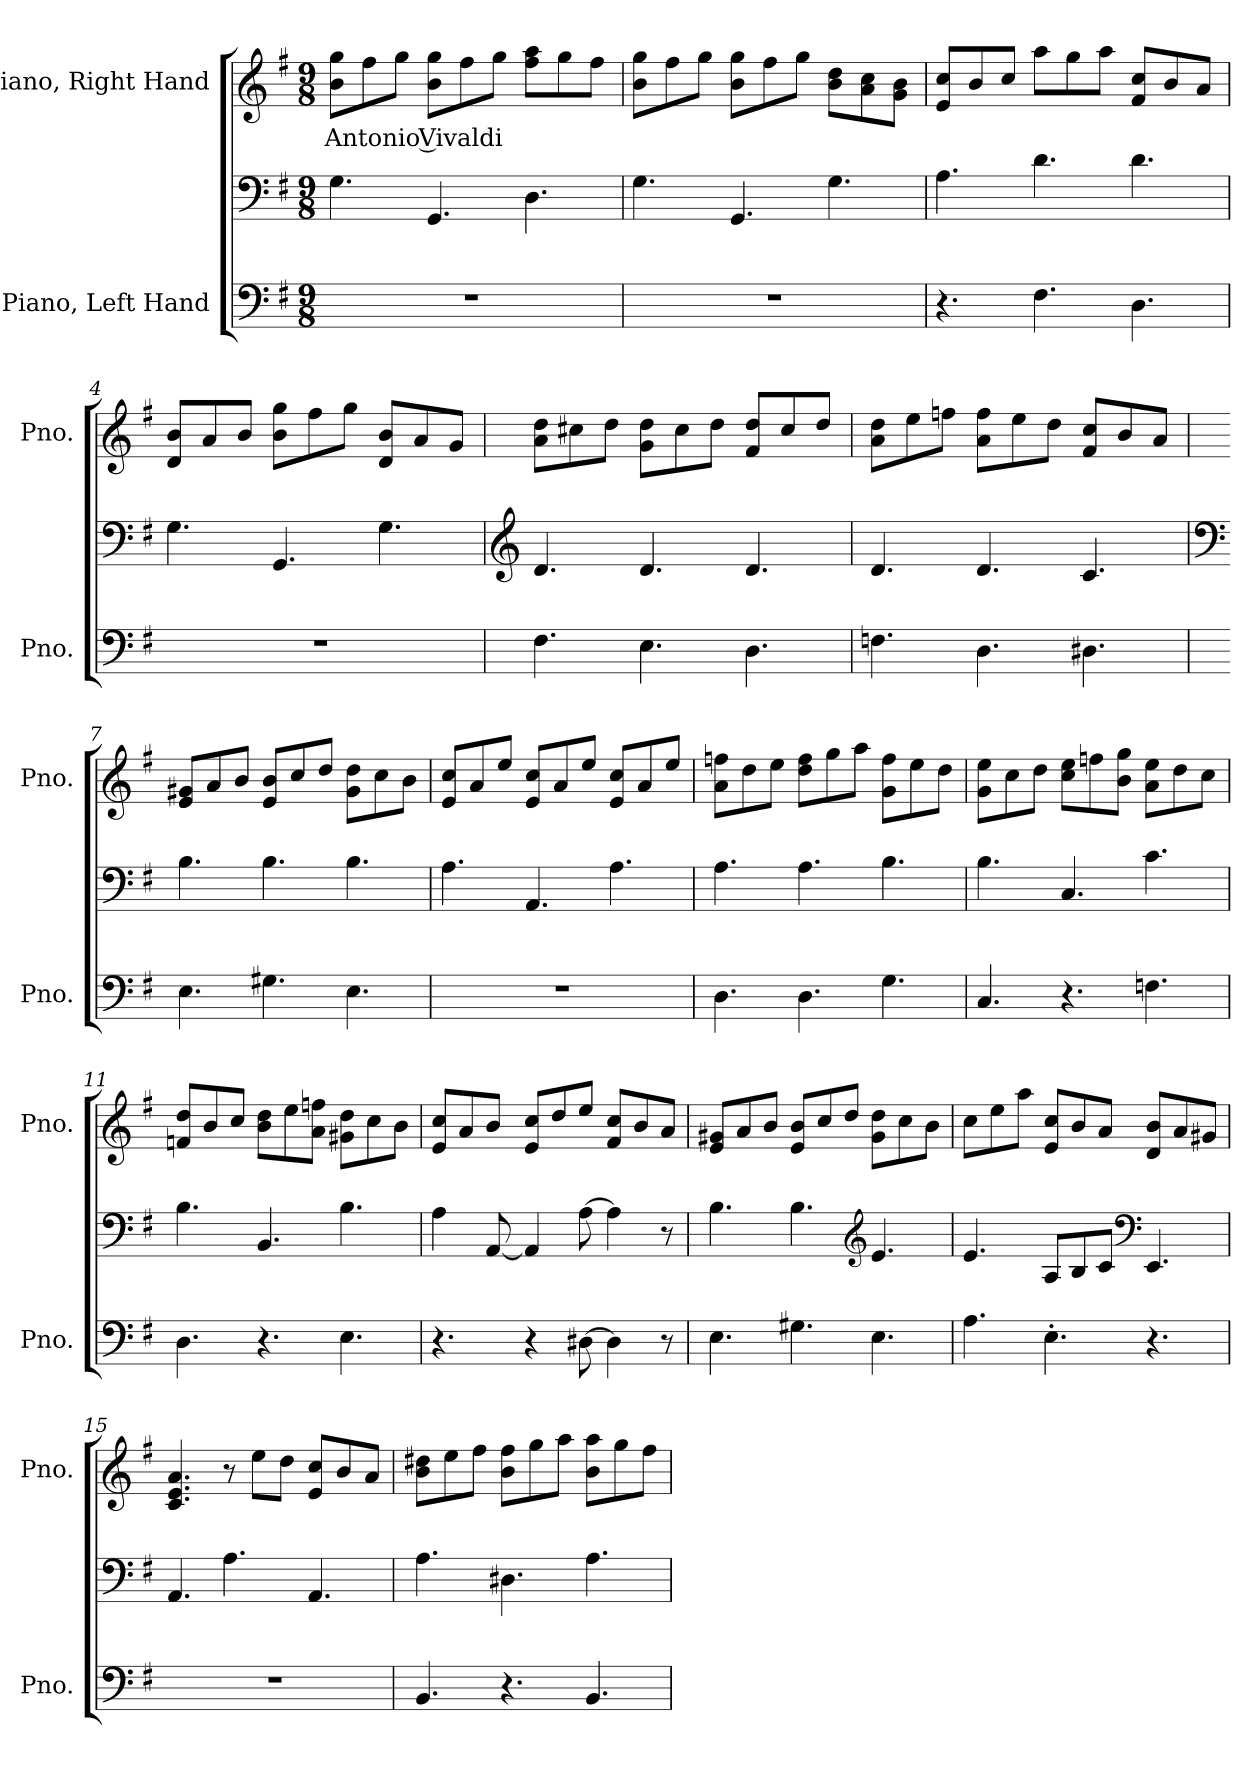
**kern	**kern	**kern	**text
*part2	*part2	*part1	*part1
*staff3	*staff2	*staff1	*staff1
*I"Piano, Left Hand	*	*I"Piano, Right Hand	*
*I'Pno.	*	*I'Pno.	*
*clefF4	*clefF4	*clefG2	*
*k[f#]	*k[f#]	*k[f#]	*
*M9/8	*M9/8	*M9/8	*
*MM100	*MM100	*MM100	*
=1	=1	=1	=1
!	!	!	!LO:LY:b
8%9r	4.G\	8b\ 8gg\L	Antonio Vivaldi
.	.	8ff#\	.
.	.	8gg\J	.
.	4.GG/	8b\ 8gg\L	.
.	.	8ff#\	.
.	.	8gg\J	.
.	4.D\	8ff#\ 8aa\L	.
.	.	8gg\	.
.	.	8ff#\J	.
=2	=2	=2	=2
8%9r	4.G\	8b\ 8gg\L	.
.	.	8ff#\	.
.	.	8gg\J	.
.	4.GG/	8b\ 8gg\L	.
.	.	8ff#\	.
.	.	8gg\J	.
.	4.G\	8b\ 8dd\L	.
.	.	8a\ 8cc\	.
.	.	8g\ 8b\J	.
=3	=3	=3	=3
4.r	4.A\	8e/ 8cc/L	.
.	.	8b/	.
.	.	8cc/J	.
4.F#\	4.d\	8aa\L	.
.	.	8gg\	.
.	.	8aa\J	.
4.D\	4.d\	8f#/ 8cc/L	.
.	.	8b/	.
.	.	8a/J	.
!!LO:LB:g=z
=4	=4	=4	=4
8%9r	4.G\	8d/ 8b/L	.
.	.	8a/	.
.	.	8b/J	.
.	4.GG/	8b\ 8gg\L	.
.	.	8ff#\	.
.	.	8gg\J	.
.	4.G\	8d/ 8b/L	.
.	.	8a/	.
.	.	8g/J	.
=5	=5	=5	=5
*	*clefG2	*	*
4.F#\	4.d/	8a\ 8dd\L	.
.	.	8cc#X\	.
.	.	8dd\J	.
4.E\	4.d/	8g\ 8dd\L	.
.	.	8cc#\	.
.	.	8dd\J	.
4.D\	4.d/	8f#/ 8dd/L	.
.	.	8cc#/	.
.	.	8dd/J	.
=6	=6	=6	=6
4.Fn\	4.d/	8a\ 8dd\L	.
.	.	8ee\	.
.	.	8ffn\J	.
4.D\	4.d/	8a\ 8ff\L	.
.	.	8ee\	.
.	.	8dd\J	.
4.D#X\	4.c/	8f#/ 8cc/L	.
.	.	8b/	.
.	.	8a/J	.
=7	=7	=7	=7
*	*clefF4	*	*
4.E\	4.B\	8e/ 8g#X/L	.
.	.	8a/	.
.	.	8b/J	.
4.G#X\	4.B\	8e/ 8b/L	.
.	.	8cc/	.
.	.	8dd/J	.
4.E\	4.B\	8g#\ 8dd\L	.
.	.	8cc\	.
.	.	8b\J	.
!!LO:LB:g=z
=8	=8	=8	=8
8%9r	4.A\	8e/ 8cc/L	.
.	.	8a/	.
.	.	8ee/J	.
.	4.AA/	8e/ 8cc/L	.
.	.	8a/	.
.	.	8ee/J	.
.	4.A\	8e/ 8cc/L	.
.	.	8a/	.
.	.	8ee/J	.
=9	=9	=9	=9
4.D\	4.A\	8a\ 8ffn\L	.
.	.	8dd\	.
.	.	8ee\J	.
4.D\	4.A\	8dd\ 8ff\L	.
.	.	8gg\	.
.	.	8aa\J	.
4.G\	4.B\	8g\ 8ff\L	.
.	.	8ee\	.
.	.	8dd\J	.
=10	=10	=10	=10
4.C/	4.B\	8g\ 8ee\L	.
.	.	8cc\	.
.	.	8dd\J	.
4.r	4.C/	8cc\ 8ee\L	.
.	.	8ffn\	.
.	.	8b\ 8gg\J	.
4.Fn\	4.c\	8a\ 8ee\L	.
.	.	8dd\	.
.	.	8cc\J	.
=11	=11	=11	=11
4.D\	4.B\	8fn/ 8dd/L	.
.	.	8b/	.
.	.	8cc/J	.
4.r	4.BB/	8b\ 8dd\L	.
.	.	8ee\	.
.	.	8a\ 8ffn\J	.
4.E\	4.B\	8g#X\ 8dd\L	.
.	.	8cc\	.
.	.	8b\J	.
!!LO:LB:g=z
=12	=12	=12	=12
4.r	4A\	8e/ 8cc/L	.
.	.	8a/	.
.	[8AA/	8b/J	.
4r	4AA/]	8e/ 8cc/L	.
.	.	8dd/	.
[8D#X\	[8A\	8ee/J	.
4D#\]	4A\]	8f#/ 8cc/L	.
.	.	8b/	.
8r	8r	8a/J	.
=13	=13	=13	=13
4.E\	4.B\	8e/ 8g#X/L	.
.	.	8a/	.
.	.	8b/J	.
4.G#X\	4.B\	8e/ 8b/L	.
.	.	8cc/	.
.	.	8dd/J	.
*	*clefG2	*	*
4.E\	4.e/	8g#\ 8dd\L	.
.	.	8cc\	.
.	.	8b\J	.
=14	=14	=14	=14
4.A\	4.e/	8cc\L	.
.	.	8ee\	.
.	.	8aa\J	.
4.E'\	8A/L	8e/ 8cc/L	.
.	8B/	8b/	.
.	8c/J	8a/J	.
*	*clefF4	*	*
4.r	4.EE/	8d/ 8b/L	.
.	.	8a/	.
.	.	8g#X/J	.
=15	=15	=15	=15
8%9r	4.AA/	4.c/ 4.e/ 4.a/	.
.	4.A\	8r	.
.	.	8ee\L	.
.	.	8dd\J	.
.	4.AA/	8e/ 8cc/L	.
.	.	8b/	.
.	.	8a/J	.
!!LO:PB:g=z
=16	=16	=16	=16
4.BB/	4.A\	8b\ 8dd#X\L	.
.	.	8ee\	.
.	.	8ff#\J	.
4.r	4.D#X\	8b\ 8ff#\L	.
.	.	8gg\	.
.	.	8aa\J	.
4.BB/	4.A\	8b\ 8aa\L	.
.	.	8gg\	.
.	.	8ff#\J	.
=	=	=	=
*-	*-	*-	*-
